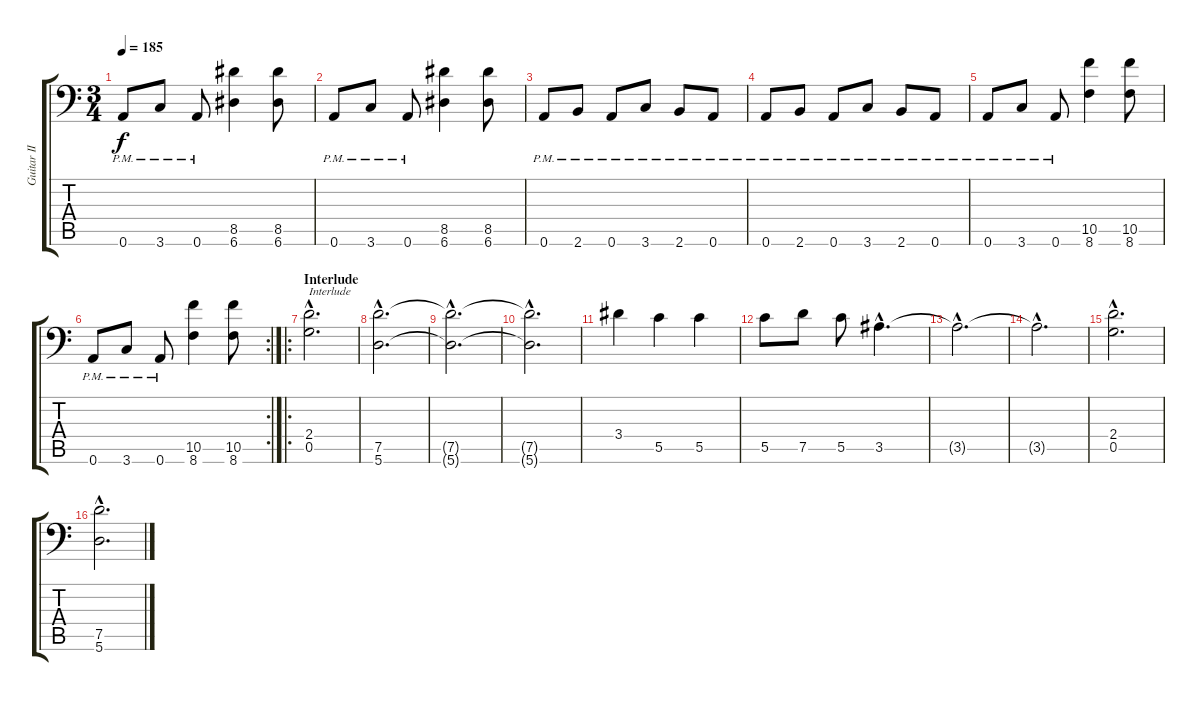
\track ("Guitar II [Brent Hinds]" "Guitar II ") {instrument distortionguitar}
\staff {score tabs}
\tuning (D4 A3 F3 C3 G2 A1) {hide}
\ts (3 4)
\tempo 185
\clef f4
\ks c
0.6{pm}.8{dy f} 3.6{pm}.8 0.6{pm}.8 (8.5 6.6).4 (8.5 6.6).8 |
0.6{pm}.8 3.6{pm}.8 0.6{pm}.8 (8.5 6.6).4 (8.5 6.6).8 |
0.6{pm}.8 2.6{pm}.8 0.6{pm}.8 3.6{pm}.8 2.6{pm}.8 0.6{pm}.8 |
0.6{pm}.8 2.6{pm}.8 0.6{pm}.8 3.6{pm}.8 2.6{pm}.8 0.6{pm}.8 |
0.6{pm}.8 3.6{pm}.8 0.6{pm}.8 (10.5 8.6).4 (10.5 8.6).8 |
\rc 2
0.6{pm}.8 3.6{pm}.8 0.6{pm}.8 (10.5 8.6).4 (10.5 8.6).8 |
\ro
\section ("" "Interlude")
(2.4{hac} 0.5{hac}).2{d txt "Interlude"} |
(7.5{hac} 5.6{hac}).2{d} |
(7.5{hac t} 5.6{hac t}).2{d} |
(7.5{hac t} 5.6{hac t}).2{d} |
3.4.4 5.5.4 5.5.4 |
5.5.8 7.5.8 5.5.8 3.5{hac}.4{d} |
3.5{hac t}.2{d} |
3.5{hac t}.2{d} |
(2.4{hac} 0.5{hac}).2{d} |
(7.5{hac} 5.6{hac}).2{d}
